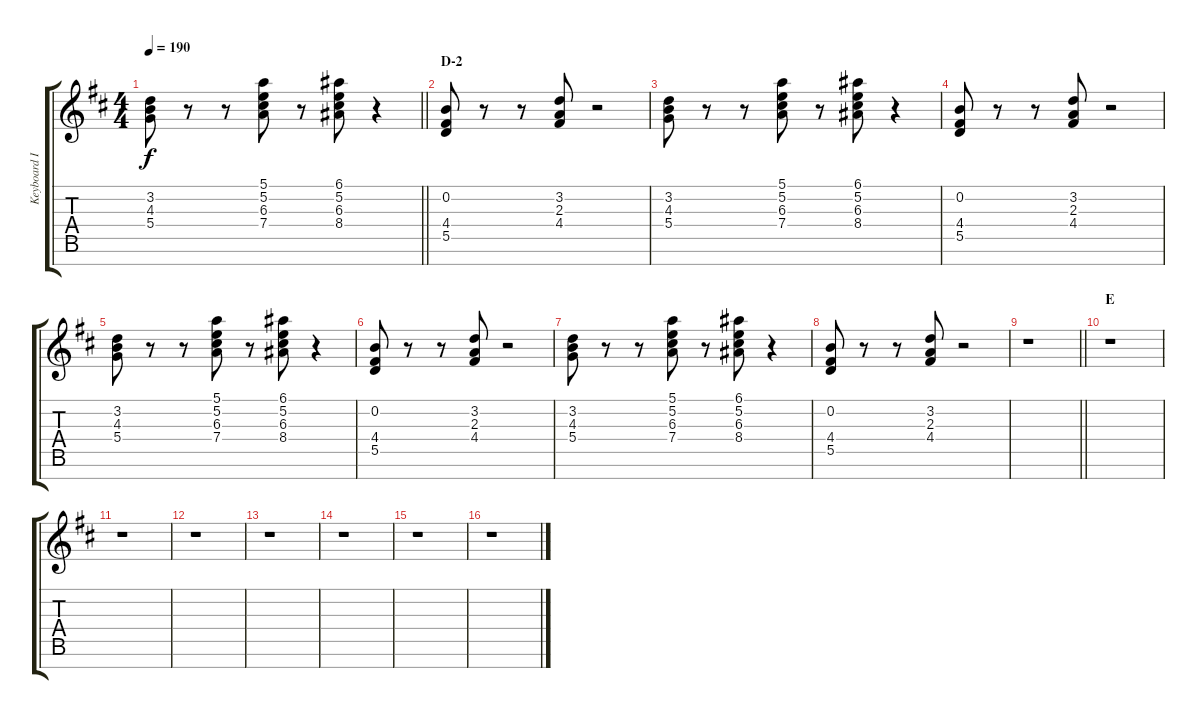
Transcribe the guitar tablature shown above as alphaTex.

\track ("Keyboard I" "Keyboard I") {instrument lead2sawtooth}
\staff {score tabs}
\tuning (E5 B4 G4 D4 A3 E3 B2) {hide}
\ts (4 4)
\tempo 190
\clef g2
\barLineRight lightlight
\ks d
(3.2 4.3 5.4).8{dy f} r.8 r.8 (5.1 5.2 6.3 7.4).8 r.8 (6.1 5.2 6.3 8.4).8 r.4 |
\section ("" "D-2")
(0.2 4.4 5.5).8 r.8 r.8 (3.2 2.3 4.4).8 r.2 |
(3.2 4.3 5.4).8 r.8 r.8 (5.1 5.2 6.3 7.4).8 r.8 (6.1 5.2 6.3 8.4).8 r.4 |
(0.2 4.4 5.5).8 r.8 r.8 (3.2 2.3 4.4).8 r.2 |
(3.2 4.3 5.4).8 r.8 r.8 (5.1 5.2 6.3 7.4).8 r.8 (6.1 5.2 6.3 8.4).8 r.4 |
(0.2 4.4 5.5).8 r.8 r.8 (3.2 2.3 4.4).8 r.2 |
(3.2 4.3 5.4).8 r.8 r.8 (5.1 5.2 6.3 7.4).8 r.8 (6.1 5.2 6.3 8.4).8 r.4 |
(0.2 4.4 5.5).8 r.8 r.8 (3.2 2.3 4.4).8 r.2 |
\barLineRight lightlight
r.1 |
\section ("" "E")
r.1 |
r.1 |
r.1 |
r.1 |
r.1 |
r.1 |
r.1
